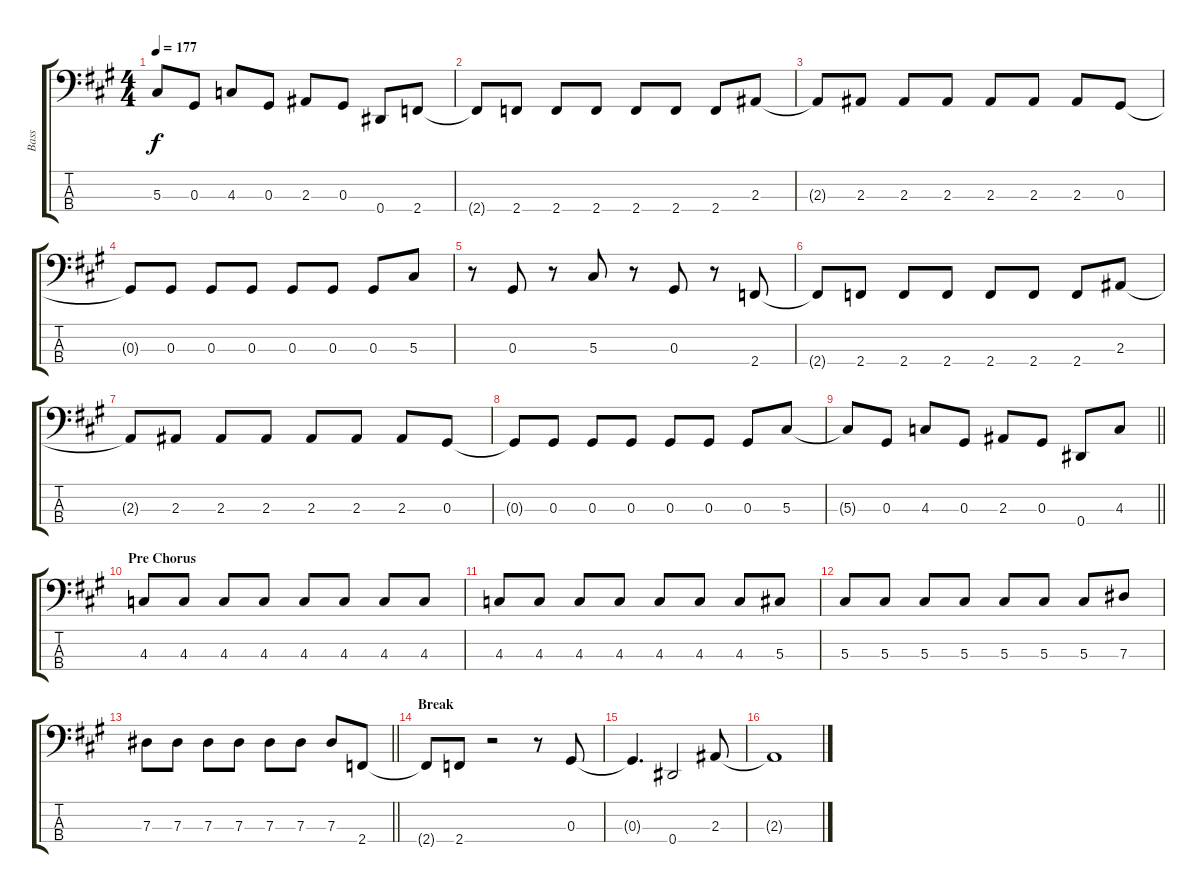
\track ("Bass" "Bass") {instrument electricbassfinger}
\staff {score tabs}
\tuning (Gb2 Db2 Ab1 Eb1) {hide}
\ts (4 4)
\tempo 177
\clef f4
\ks a
5.3{t}.8{dy f} 0.3.8 4.3.8 0.3.8 2.3.8 0.3.8 0.4.8 2.4.8 |
2.4{t}.8 2.4.8 2.4.8 2.4.8 2.4.8 2.4.8 2.4.8 2.3.8 |
2.3{t}.8 2.3.8 2.3.8 2.3.8 2.3.8 2.3.8 2.3.8 0.3.8 |
0.3{t}.8 0.3.8 0.3.8 0.3.8 0.3.8 0.3.8 0.3.8 5.3.8 |
r.8 0.3.8 r.8 5.3.8 r.8 0.3.8 r.8 2.4.8 |
2.4{t}.8 2.4.8 2.4.8 2.4.8 2.4.8 2.4.8 2.4.8 2.3.8 |
2.3{t}.8 2.3.8 2.3.8 2.3.8 2.3.8 2.3.8 2.3.8 0.3.8 |
0.3{t}.8 0.3.8 0.3.8 0.3.8 0.3.8 0.3.8 0.3.8 5.3.8 |
\barLineRight lightlight
5.3{t}.8 0.3.8 4.3.8 0.3.8 2.3.8 0.3.8 0.4.8 4.3.8 |
\section ("" "Pre Chorus")
4.3.8 4.3.8 4.3.8 4.3.8 4.3.8 4.3.8 4.3.8 4.3.8 |
4.3.8 4.3.8 4.3.8 4.3.8 4.3.8 4.3.8 4.3.8 5.3.8 |
5.3.8 5.3.8 5.3.8 5.3.8 5.3.8 5.3.8 5.3.8 7.3.8 |
\barLineRight lightlight
7.3.8 7.3.8 7.3.8 7.3.8 7.3.8 7.3.8 7.3.8 2.4.8 |
\section ("" "Break")
2.4{t}.8 2.4.8 r.2 r.8 0.3.8 |
0.3{t}.4{d} 0.4.2 2.3.8 |
2.3{t}.1
